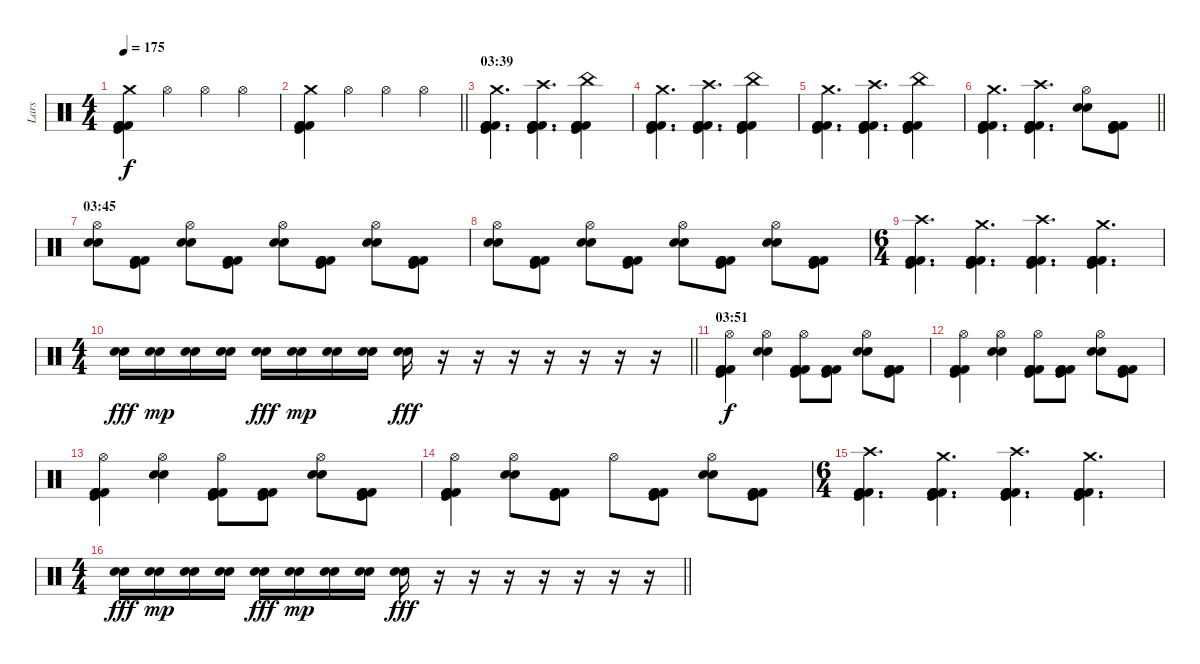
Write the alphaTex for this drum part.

\track ("Lars" "Lars") {instrument percussion}
\staff {score}
\articulation defaults
\ts (4 4)
\tempo 175
\clef neutral
\ks c
("Crash medium (hit)" "Kick (hit) 2" "Kick (hit) 2" "Kick (hit)" "Kick (hit) 2").4{dy f} "Hi-Hat (open)".4 "Hi-Hat (open)".4 "Hi-Hat (open)".4 |
\barLineRight lightlight
("Crash medium (hit)" "Kick (hit) 2" "Kick (hit) 2" "Kick (hit)" "Kick (hit) 2").4 "Hi-Hat (open)".4 "Hi-Hat (open)".4 "Hi-Hat (open)".4 |
\section ("" "03:39")
("Crash medium (hit)" "Kick (hit) 2" "Kick (hit) 2" "Kick (hit)" "Kick (hit) 2").4{d} ("Crash high (hit)" "Kick (hit) 2" "Kick (hit) 2" "Kick (hit)" "Kick (hit) 2").4{d} ("China (hit)" "Kick (hit) 2" "Kick (hit) 2" "Kick (hit)" "Kick (hit) 2").4 |
("Crash medium (hit)" "Kick (hit) 2" "Kick (hit) 2" "Kick (hit)" "Kick (hit) 2").4{d} ("Crash high (hit)" "Kick (hit) 2" "Kick (hit) 2" "Kick (hit)" "Kick (hit) 2").4{d} ("China (hit)" "Kick (hit) 2" "Kick (hit) 2" "Kick (hit)" "Kick (hit) 2").4 |
("Crash medium (hit)" "Kick (hit) 2" "Kick (hit) 2" "Kick (hit)" "Kick (hit) 2").4{d} ("Crash high (hit)" "Kick (hit) 2" "Kick (hit) 2" "Kick (hit)" "Kick (hit) 2").4{d} ("China (hit)" "Kick (hit) 2" "Kick (hit) 2" "Kick (hit)" "Kick (hit) 2").4 |
\barLineRight lightlight
("Crash medium (hit)" "Kick (hit) 2" "Kick (hit) 2" "Kick (hit)" "Kick (hit) 2").4{d} ("Crash high (hit)" "Kick (hit) 2" "Kick (hit) 2" "Kick (hit)" "Kick (hit) 2").4{d} ("Hi-Hat (open)" "Electric Snare (hit)" "Snare (hit) 2").8 ("Kick (hit) 2" "Kick (hit) 2" "Kick (hit)" "Kick (hit) 2").8 |
\section ("" "03:45")
("Hi-Hat (open)" "Electric Snare (hit)" "Snare (hit) 2").8 ("Kick (hit) 2" "Kick (hit) 2" "Kick (hit)" "Kick (hit) 2").8 ("Hi-Hat (open)" "Electric Snare (hit)" "Snare (hit) 2").8 ("Kick (hit) 2" "Kick (hit) 2" "Kick (hit)" "Kick (hit) 2").8 ("Hi-Hat (open)" "Electric Snare (hit)" "Snare (hit) 2").8 ("Kick (hit) 2" "Kick (hit) 2" "Kick (hit)" "Kick (hit) 2").8 ("Hi-Hat (open)" "Electric Snare (hit)" "Snare (hit) 2").8 ("Kick (hit) 2" "Kick (hit) 2" "Kick (hit)" "Kick (hit) 2").8 |
("Hi-Hat (open)" "Electric Snare (hit)" "Snare (hit) 2").8 ("Kick (hit) 2" "Kick (hit) 2" "Kick (hit)" "Kick (hit) 2").8 ("Hi-Hat (open)" "Electric Snare (hit)" "Snare (hit) 2").8 ("Kick (hit) 2" "Kick (hit) 2" "Kick (hit)" "Kick (hit) 2").8 ("Hi-Hat (open)" "Electric Snare (hit)" "Snare (hit) 2").8 ("Kick (hit) 2" "Kick (hit) 2" "Kick (hit)" "Kick (hit) 2").8 ("Hi-Hat (open)" "Electric Snare (hit)" "Snare (hit) 2").8 ("Kick (hit) 2" "Kick (hit) 2" "Kick (hit)" "Kick (hit) 2").8 |
\ts (6 4)
("Crash high (hit)" "Kick (hit) 2" "Kick (hit) 2" "Kick (hit)" "Kick (hit) 2").4{d} ("Crash medium (hit)" "Kick (hit) 2" "Kick (hit) 2" "Kick (hit)" "Kick (hit) 2").4{d} ("Crash high (hit)" "Kick (hit) 2" "Kick (hit) 2" "Kick (hit)" "Kick (hit) 2").4{d} ("Crash medium (hit)" "Kick (hit) 2" "Kick (hit) 2" "Kick (hit)" "Kick (hit) 2").4{d} |
\ts (4 4)
\barLineRight lightlight
("Electric Snare (hit)" "Snare (hit) 2").16{dy fff} ("Electric Snare (hit)" "Snare (hit) 2").16{dy mp} ("Electric Snare (hit)" "Snare (hit) 2").16 ("Electric Snare (hit)" "Snare (hit) 2").16 ("Electric Snare (hit)" "Snare (hit) 2").16{dy fff} ("Electric Snare (hit)" "Snare (hit) 2").16{dy mp} ("Electric Snare (hit)" "Snare (hit) 2").16 ("Electric Snare (hit)" "Snare (hit) 2").16 ("Electric Snare (hit)" "Snare (hit) 2").16{dy fff} r.16 r.16 r.16 r.16 r.16 r.16 r.16 |
\section ("" "03:51")
("Hi-Hat (open)" "Kick (hit) 2" "Kick (hit) 2" "Kick (hit)" "Kick (hit) 2").4{dy f} ("Hi-Hat (open)" "Electric Snare (hit)" "Snare (hit) 2").4 ("Hi-Hat (open)" "Kick (hit) 2" "Kick (hit) 2" "Kick (hit)" "Kick (hit) 2").8 ("Kick (hit) 2" "Kick (hit) 2" "Kick (hit)" "Kick (hit) 2").8 ("Hi-Hat (open)" "Electric Snare (hit)" "Snare (hit) 2").8 ("Kick (hit) 2" "Kick (hit) 2" "Kick (hit)" "Kick (hit) 2").8 |
("Hi-Hat (open)" "Kick (hit) 2" "Kick (hit) 2" "Kick (hit)" "Kick (hit) 2").4 ("Hi-Hat (open)" "Electric Snare (hit)" "Snare (hit) 2").4 ("Hi-Hat (open)" "Kick (hit) 2" "Kick (hit) 2" "Kick (hit)" "Kick (hit) 2").8 ("Kick (hit) 2" "Kick (hit) 2" "Kick (hit)" "Kick (hit) 2").8 ("Hi-Hat (open)" "Electric Snare (hit)" "Snare (hit) 2").8 ("Kick (hit) 2" "Kick (hit) 2" "Kick (hit)" "Kick (hit) 2").8 |
("Hi-Hat (open)" "Kick (hit) 2" "Kick (hit) 2" "Kick (hit)" "Kick (hit) 2").4 ("Hi-Hat (open)" "Electric Snare (hit)" "Snare (hit) 2").4 ("Hi-Hat (open)" "Kick (hit) 2" "Kick (hit) 2" "Kick (hit)" "Kick (hit) 2").8 ("Kick (hit) 2" "Kick (hit) 2" "Kick (hit)" "Kick (hit) 2").8 ("Hi-Hat (open)" "Electric Snare (hit)" "Snare (hit) 2").8 ("Kick (hit) 2" "Kick (hit) 2" "Kick (hit)" "Kick (hit) 2").8 |
("Hi-Hat (open)" "Kick (hit) 2" "Kick (hit) 2" "Kick (hit)" "Kick (hit) 2").4 ("Hi-Hat (open)" "Electric Snare (hit)" "Snare (hit) 2").8 ("Kick (hit) 2" "Kick (hit) 2" "Kick (hit)" "Kick (hit) 2").8 "Hi-Hat (open)".8 ("Kick (hit) 2" "Kick (hit) 2" "Kick (hit)" "Kick (hit) 2").8 ("Hi-Hat (open)" "Electric Snare (hit)" "Snare (hit) 2").8 ("Kick (hit) 2" "Kick (hit) 2" "Kick (hit)" "Kick (hit) 2").8 |
\ts (6 4)
("Crash high (hit)" "Kick (hit) 2" "Kick (hit) 2" "Kick (hit)" "Kick (hit) 2").4{d} ("Crash medium (hit)" "Kick (hit) 2" "Kick (hit) 2" "Kick (hit)" "Kick (hit) 2").4{d} ("Crash high (hit)" "Kick (hit) 2" "Kick (hit) 2" "Kick (hit)" "Kick (hit) 2").4{d} ("Crash medium (hit)" "Kick (hit) 2" "Kick (hit) 2" "Kick (hit)" "Kick (hit) 2").4{d} |
\ts (4 4)
\barLineRight lightlight
("Electric Snare (hit)" "Snare (hit) 2").16{dy fff} ("Electric Snare (hit)" "Snare (hit) 2").16{dy mp} ("Electric Snare (hit)" "Snare (hit) 2").16 ("Electric Snare (hit)" "Snare (hit) 2").16 ("Electric Snare (hit)" "Snare (hit) 2").16{dy fff} ("Electric Snare (hit)" "Snare (hit) 2").16{dy mp} ("Electric Snare (hit)" "Snare (hit) 2").16 ("Electric Snare (hit)" "Snare (hit) 2").16 ("Electric Snare (hit)" "Snare (hit) 2").16{dy fff} r.16 r.16 r.16 r.16 r.16 r.16 r.16
